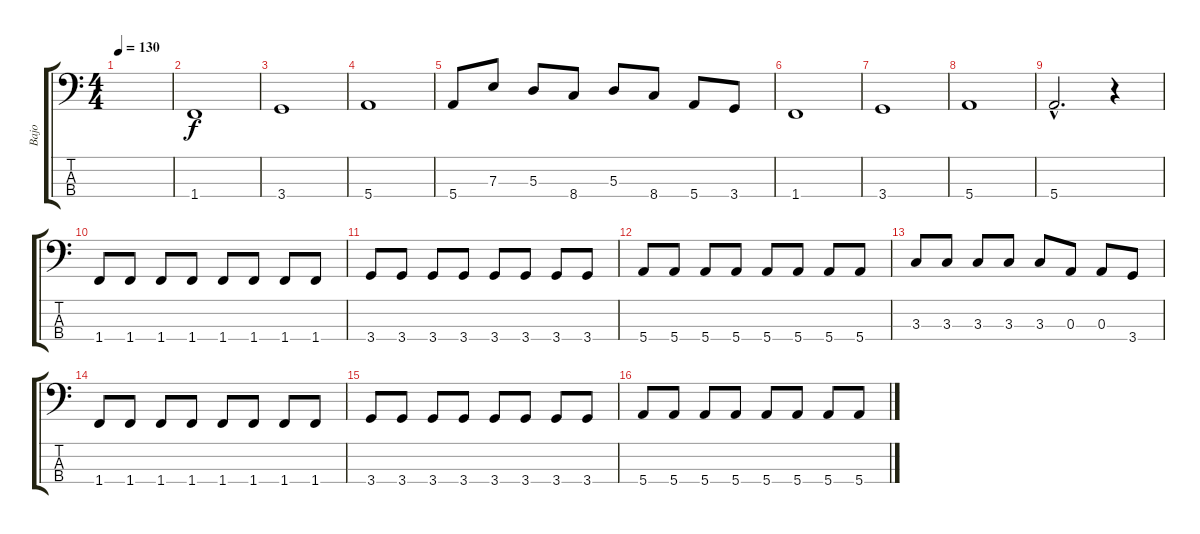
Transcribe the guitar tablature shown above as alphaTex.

\track ("Bajo" "Bajo") {instrument acousticguitarnylon}
\staff {score tabs}
\tuning (G2 D2 A1 E1) {hide}
\ts (4 4)
\tempo 130
\clef f4
\ks c
|
1.4.1 |
3.4.1 |
5.4.1 |
5.4.8 7.3.8 5.3.8 8.4.8 5.3.8 8.4.8 5.4.8 3.4.8 |
1.4.1 |
3.4.1 |
5.4.1 |
5.4{hac}.2{d} r.4 |
1.4.8 1.4.8 1.4.8 1.4.8 1.4.8 1.4.8 1.4.8 1.4.8 |
3.4.8 3.4.8 3.4.8 3.4.8 3.4.8 3.4.8 3.4.8 3.4.8 |
5.4.8 5.4.8 5.4.8 5.4.8 5.4.8 5.4.8 5.4.8 5.4.8 |
3.3.8 3.3.8 3.3.8 3.3.8 3.3.8 0.3.8 0.3.8 3.4.8 |
1.4.8 1.4.8 1.4.8 1.4.8 1.4.8 1.4.8 1.4.8 1.4.8 |
3.4.8 3.4.8 3.4.8 3.4.8 3.4.8 3.4.8 3.4.8 3.4.8 |
5.4.8 5.4.8 5.4.8 5.4.8 5.4.8 5.4.8 5.4.8 5.4.8
